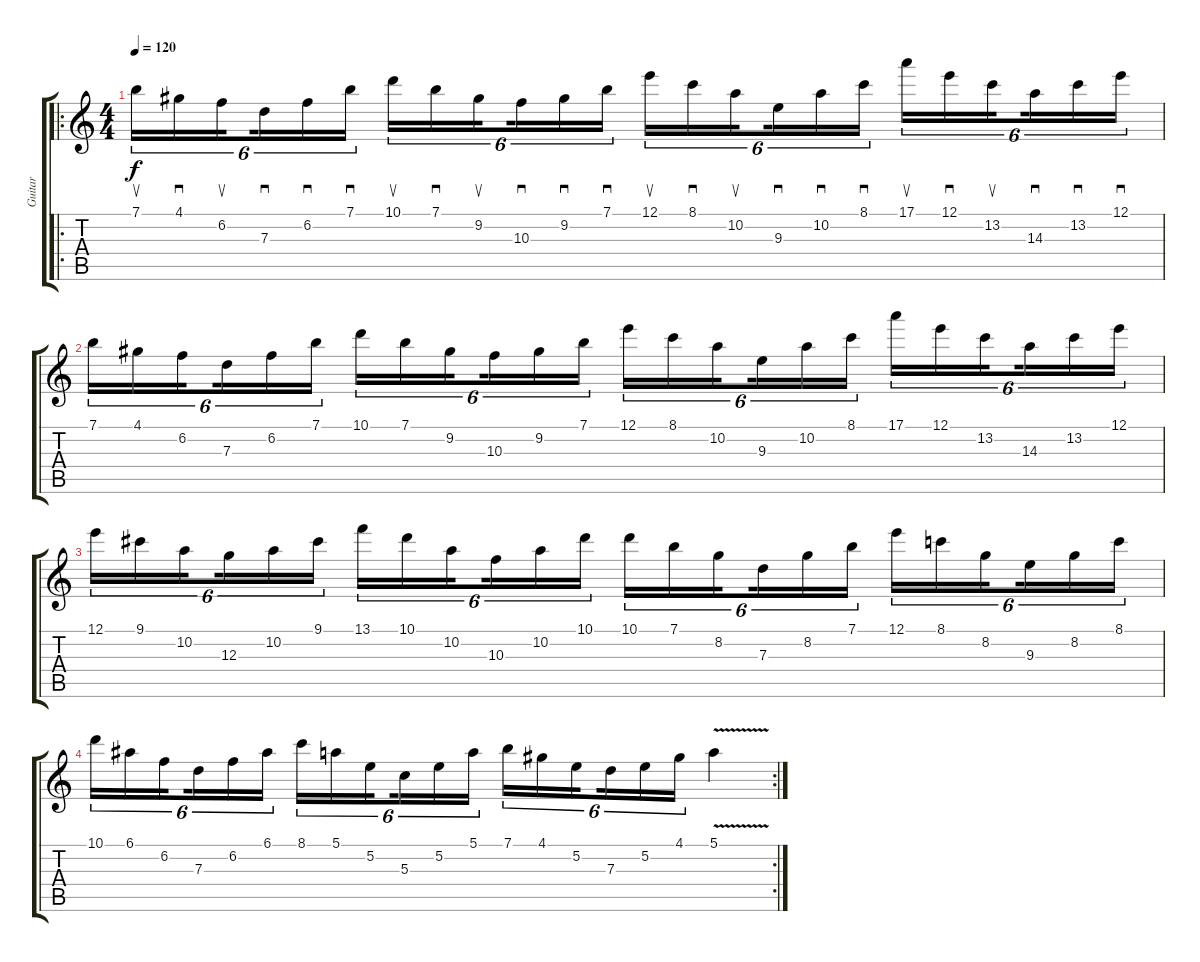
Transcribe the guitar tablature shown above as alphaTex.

\track ("Guitar" "Guitar") {instrument distortionguitar}
\staff {score tabs}
\tuning (E4 B3 G3 D3 A2 E2) {hide}
\ro
\ts (4 4)
\tempo 120
\clef g2
\ks c
7.1.16{su tu (6 4) dy f instrument distortionguitar} 4.1.16{sd tu (6 4)} 6.2.16{su tu (6 4) beam splitsecondary} 7.3.16{sd tu (6 4)} 6.2.16{sd tu (6 4)} 7.1.16{sd tu (6 4)} 10.1.16{su tu (6 4)} 7.1.16{sd tu (6 4)} 9.2.16{su tu (6 4) beam splitsecondary} 10.3.16{sd tu (6 4)} 9.2.16{sd tu (6 4)} 7.1.16{sd tu (6 4)} 12.1.16{su tu (6 4)} 8.1.16{sd tu (6 4)} 10.2.16{su tu (6 4) beam splitsecondary} 9.3.16{sd tu (6 4)} 10.2.16{sd tu (6 4)} 8.1.16{sd tu (6 4)} 17.1.16{su tu (6 4)} 12.1.16{sd tu (6 4)} 13.2.16{su tu (6 4) beam splitsecondary} 14.3.16{sd tu (6 4)} 13.2.16{sd tu (6 4)} 12.1.16{sd tu (6 4)} |
7.1.16{tu (6 4)} 4.1.16{tu (6 4)} 6.2.16{tu (6 4) beam splitsecondary} 7.3.16{tu (6 4)} 6.2.16{tu (6 4)} 7.1.16{tu (6 4)} 10.1.16{tu (6 4)} 7.1.16{tu (6 4)} 9.2.16{tu (6 4) beam splitsecondary} 10.3.16{tu (6 4)} 9.2.16{tu (6 4)} 7.1.16{tu (6 4)} 12.1.16{tu (6 4)} 8.1.16{tu (6 4)} 10.2.16{tu (6 4) beam splitsecondary} 9.3.16{tu (6 4)} 10.2.16{tu (6 4)} 8.1.16{tu (6 4)} 17.1.16{tu (6 4)} 12.1.16{tu (6 4)} 13.2.16{tu (6 4) beam splitsecondary} 14.3.16{tu (6 4)} 13.2.16{tu (6 4)} 12.1.16{tu (6 4)} |
12.1.16{tu (6 4)} 9.1.16{tu (6 4)} 10.2.16{tu (6 4) beam splitsecondary} 12.3.16{tu (6 4)} 10.2.16{tu (6 4)} 9.1.16{tu (6 4)} 13.1.16{tu (6 4)} 10.1.16{tu (6 4)} 10.2.16{tu (6 4) beam splitsecondary} 10.3.16{tu (6 4)} 10.2.16{tu (6 4)} 10.1.16{tu (6 4)} 10.1.16{tu (6 4)} 7.1.16{tu (6 4)} 8.2.16{tu (6 4) beam splitsecondary} 7.3.16{tu (6 4)} 8.2.16{tu (6 4)} 7.1.16{tu (6 4)} 12.1.16{tu (6 4)} 8.1.16{tu (6 4)} 8.2.16{tu (6 4) beam splitsecondary} 9.3.16{tu (6 4)} 8.2.16{tu (6 4)} 8.1.16{tu (6 4)} |
\rc 2
10.1.16{tu (6 4)} 6.1.16{tu (6 4)} 6.2.16{tu (6 4) beam splitsecondary} 7.3.16{tu (6 4)} 6.2.16{tu (6 4)} 6.1.16{tu (6 4)} 8.1.16{tu (6 4)} 5.1.16{tu (6 4)} 5.2.16{tu (6 4) beam splitsecondary} 5.3.16{tu (6 4)} 5.2.16{tu (6 4)} 5.1.16{tu (6 4)} 7.1.16{tu (6 4)} 4.1.16{tu (6 4)} 5.2.16{tu (6 4) beam splitsecondary} 7.3.16{tu (6 4)} 5.2.16{tu (6 4)} 4.1.16{tu (6 4)} 5.1{v}.4
